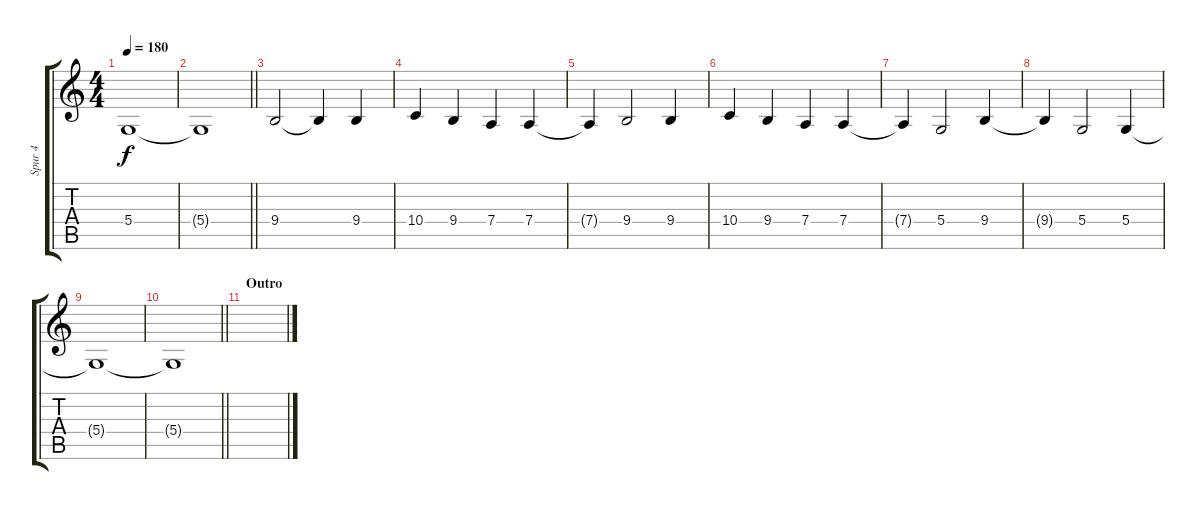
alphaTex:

\track ("Spur 4" "Spur 4") {instrument tenorsax}
\staff {score tabs}
\tuning (E4 B3 G3 D3 A2 E2) {hide}
\ts (4 4)
\tempo 180
\clef g2
\ks c
5.4{t}.1{dy f} |
\barLineRight lightlight
5.4{t}.1 |
9.4.2 9.4{t}.4 9.4.4 |
10.4.4 9.4.4 7.4.4 7.4.4 |
7.4{t}.4 9.4.2 9.4.4 |
10.4.4 9.4.4 7.4.4 7.4.4 |
7.4{t}.4 5.4.2 9.4.4 |
9.4{t}.4 5.4.2 5.4.4 |
5.4{t}.1 |
\barLineRight lightlight
5.4{t}.1 |
\section ("" "Outro")
